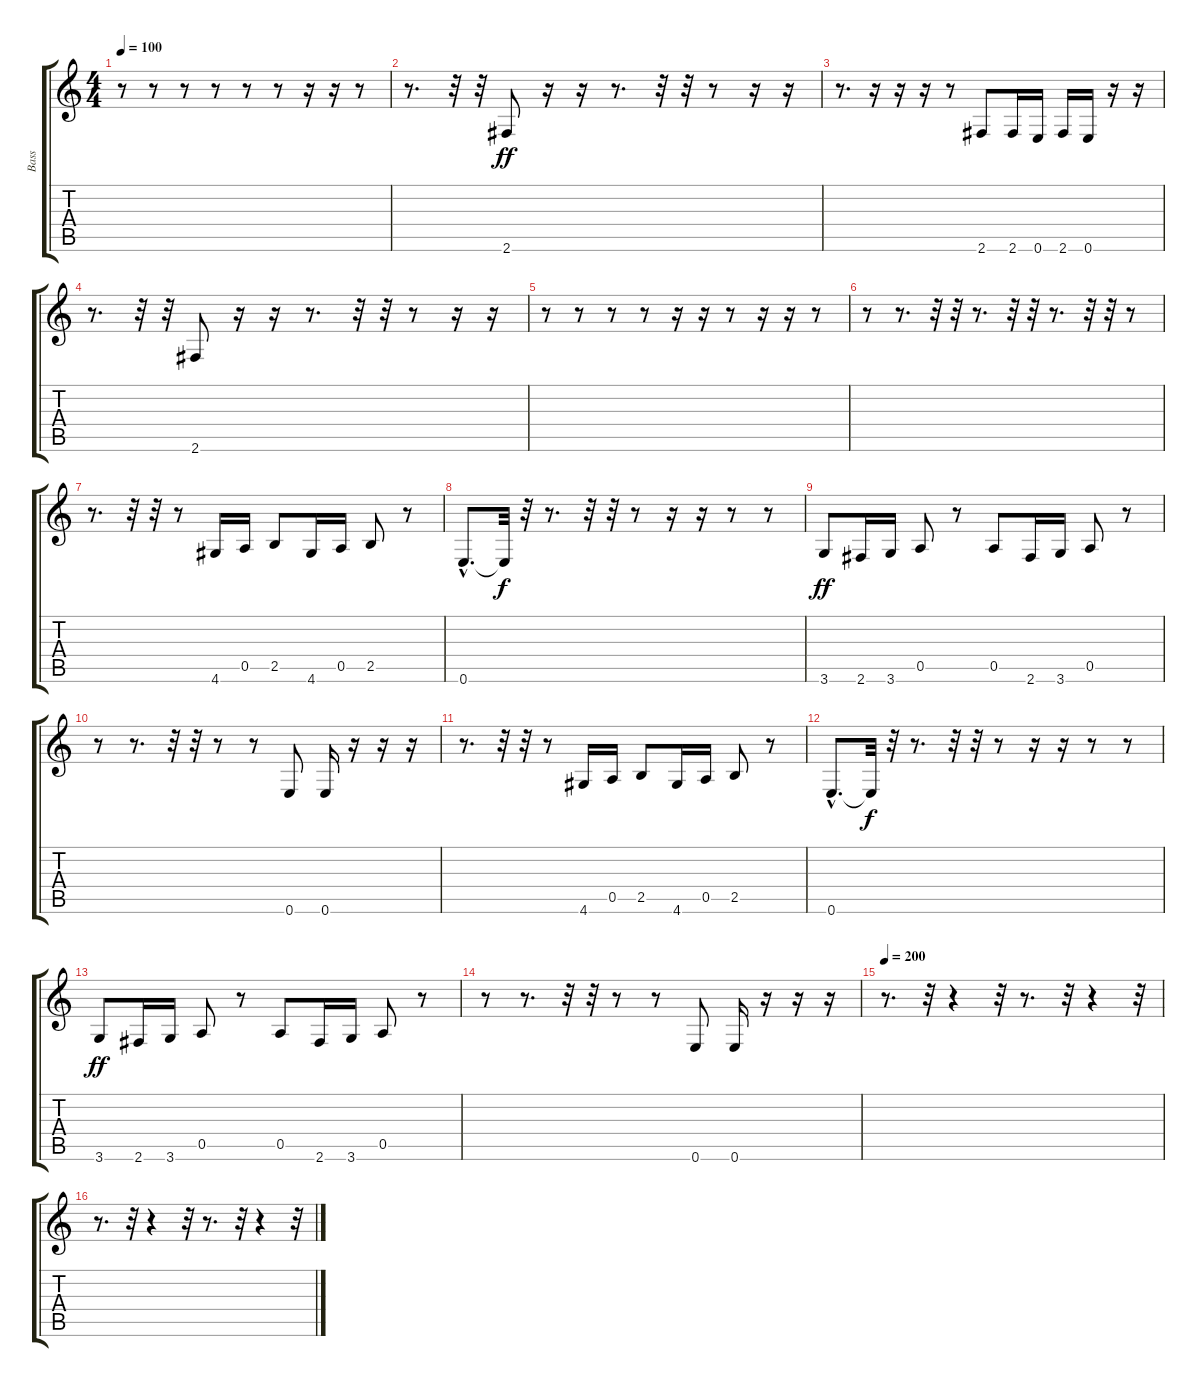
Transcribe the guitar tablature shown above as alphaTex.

\track ("Bass" "Bass") {instrument electricbassfinger}
\staff {score tabs}
\tuning (E4 B3 G3 D3 A2 E2) {hide}
\ts (4 4)
\tempo 100
\clef g2
\ks c
r.8{dy ff} r.8 r.8 r.8 r.8 r.8 r.16 r.16 r.8 |
r.8{d} r.32 r.32 2.6.8 r.16 r.16 r.8{d} r.32 r.32 r.8 r.16 r.16 |
r.8{d} r.16 r.16 r.16 r.8 2.6.8 2.6.16 0.6.16 2.6.16 0.6.16 r.16 r.16 |
r.8{d} r.32 r.32 2.6.8 r.16 r.16 r.8{d} r.32 r.32 r.8 r.16 r.16 |
r.8 r.8 r.8 r.8 r.16 r.16 r.8 r.16 r.16 r.8 |
r.8 r.8{d} r.32 r.32 r.8{d} r.32 r.32 r.8{d} r.32 r.32 r.8 |
r.8{d} r.32 r.32 r.8 4.6.16 0.5.16 2.5.8 4.6.16 0.5.16 2.5.8 r.8 |
0.6{hac}.8{d} 0.6{t}.32{dy f} r.32 r.8{d} r.32 r.32 r.8 r.16 r.16 r.8 r.8 |
3.6.8{dy ff} 2.6.16 3.6.16 0.5.8 r.8 0.5.8 2.6.16 3.6.16 0.5.8 r.8 |
r.8 r.8{d} r.32 r.32 r.8 r.8 0.6.8 0.6.16 r.16 r.16 r.16 |
r.8{d} r.32 r.32 r.8 4.6.16 0.5.16 2.5.8 4.6.16 0.5.16 2.5.8 r.8 |
0.6{hac}.8{d} 0.6{t}.32{dy f} r.32 r.8{d} r.32 r.32 r.8 r.16 r.16 r.8 r.8 |
3.6.8{dy ff} 2.6.16 3.6.16 0.5.8 r.8 0.5.8 2.6.16 3.6.16 0.5.8 r.8 |
r.8 r.8{d} r.32 r.32 r.8 r.8 0.6.8 0.6.16 r.16 r.16 r.16 |
\tempo 200
r.8{d} r.32 r.4 r.32 r.8{d} r.32 r.4 r.32 |
r.8{d} r.32 r.4 r.32 r.8{d} r.32 r.4 r.32
